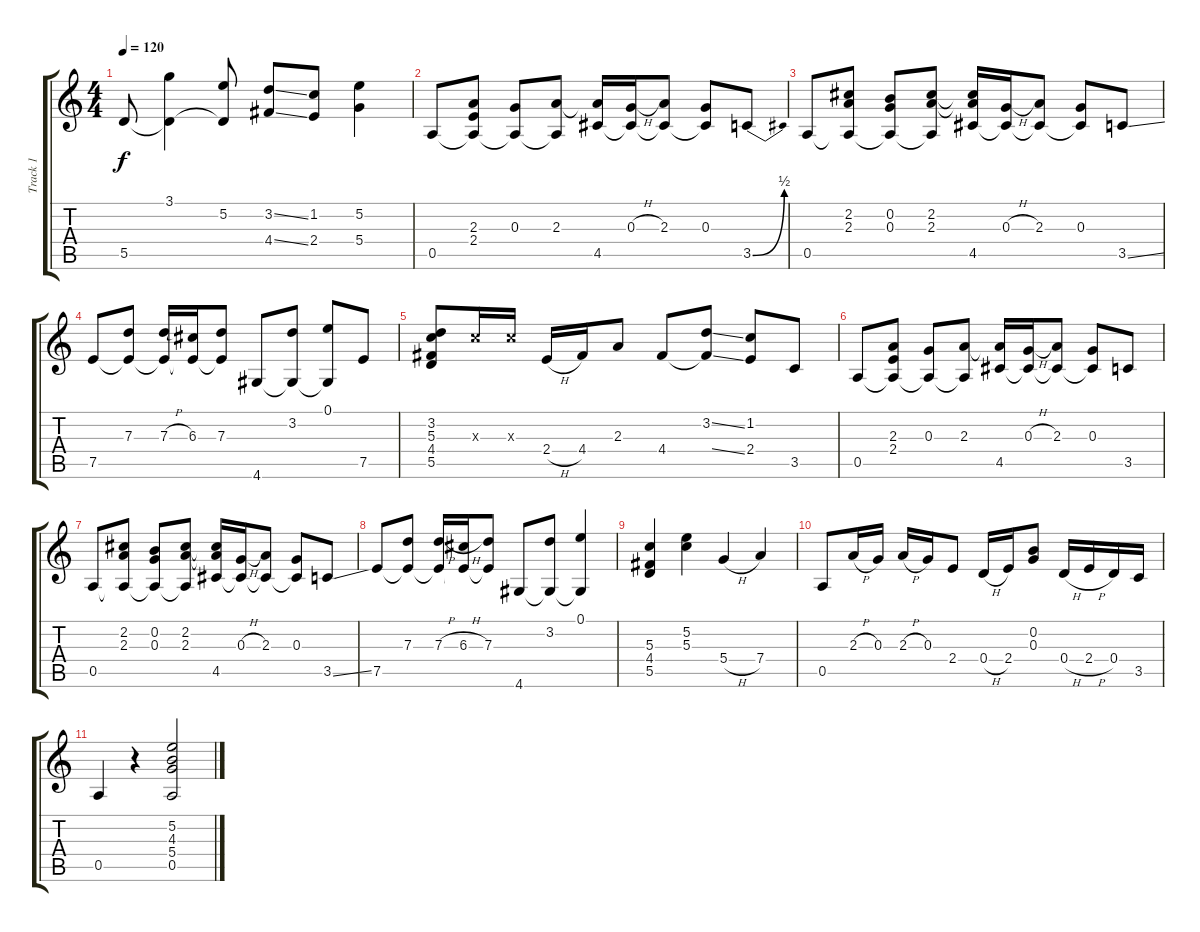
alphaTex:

\track ("Track 1" "Track 1") {instrument acousticguitarsteel}
\staff {score tabs}
\tuning (E4 B3 G3 D3 A2 E2) {hide}
\ts (4 4)
\tempo 120
\clef g2
\ks c
5.5.8{dy f} (3.1 5.5{t}).4 (5.2 5.5{t}).8 (3.2{ss} 4.4{ss}).8 (1.2 2.4).8 (5.2 5.4).4 |
0.5.8 (2.3 2.4 0.5{t}).8 (0.3 0.5{t}).8 (2.3 0.5{t}).8 (2.3{t} 4.5).16 (0.3{h} 4.5{t}).16 (2.3 4.5{t}).8 (0.3 4.5{t}).8 3.5{be (bend 0 0 60 2)}.8 |
0.5.8 (2.2 2.3 0.5{t}).8 (0.2 0.3 0.5{t}).8 (2.2 2.3 0.5{t}).8 (2.2{t} 2.3{t} 4.5).16 (0.3{h} 4.5{t}).16 (2.3 4.5{t}).8 (0.3 4.5{t}).8 3.5{ss}.8 |
7.5.8 (7.3 7.5{t}).8 (7.3{h} 7.5{t}).16 (6.3 7.5{t}).16 (7.3 7.5{t}).8 4.6.8 (3.2 4.6{t}).8 (0.1 4.6{t}).8 7.5.8 |
(3.2 5.3 4.4 5.5).8 5.3{x}.16 5.3{x}.16 2.4{h}.16 4.4.16 2.3.8 4.4.8 (3.2{ss} 4.4{ss t}).8 (1.2 2.4).8 3.5.8 |
0.5.8 (2.3 2.4 0.5{t}).8 (0.3 0.5{t}).8 (2.3 0.5{t}).8 (2.3{t} 4.5).16 (0.3{h} 4.5{t}).16 (2.3 4.5{t}).8 (0.3 4.5{t}).8 3.5.8 |
0.5.8 (2.2 2.3 0.5{t}).8 (0.2 0.3 0.5{t}).8 (2.2 2.3 0.5{t}).8 (2.2{t} 2.3{t} 4.5).16 (0.3{h} 4.5{t}).16 (2.3 4.5{t}).8 (0.3 4.5{t}).8 3.5{ss}.8 |
7.5.8 (7.3 7.5{t}).8 (7.3{h} 7.5{t}).16 (6.3{h} 7.5{t}).16 (7.3 7.5{t}).8 4.6.8 (3.2 4.6{t}).8 (0.1 4.6{t}).4 |
(5.3 4.4 5.5).4 (5.2 5.3).4 5.4{h}.4 7.4.4 |
0.5.8 2.3{h}.16 0.3.16 2.3{h}.16 0.3.16 2.4.8 0.4{h}.16 2.4.16 (0.2 0.3).8 0.4{h}.16 2.4{h}.16 0.4.16 3.5.16 |
0.5.4 r.4 (5.2 4.3 5.4 0.5).2
